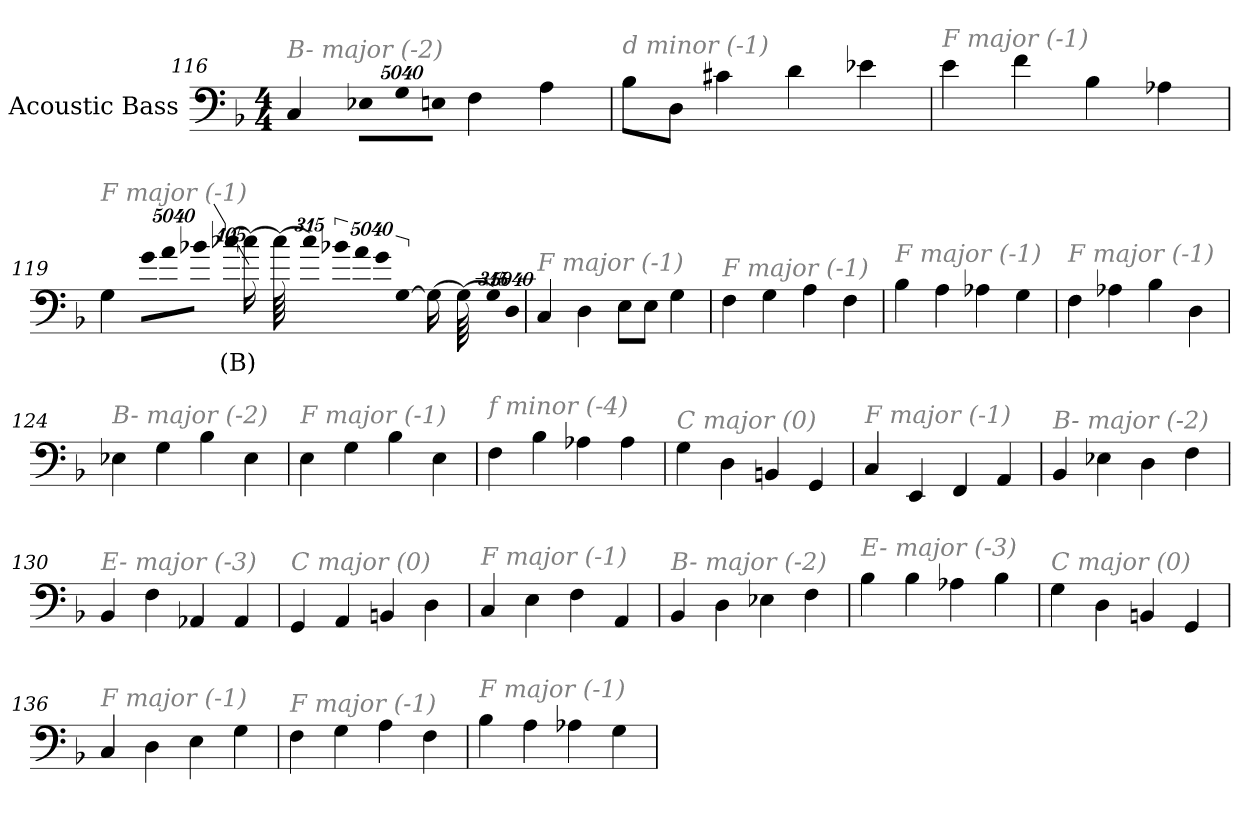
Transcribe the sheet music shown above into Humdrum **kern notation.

**kern	**text
*part1	*part1
*staff1	*staff1
*I"Acoustic Bass	*
*clefF4	*
*ITrd7c12	*
*k[b-]	*
*F:	*
*M4/4	*
=116	=116
!LO:TX:i:color=#808080:t=B- major (-2)	!
4CC	.
!LO:N:vis=8	!
40320%3347EE-XL	.
!LO:N:vis=8	!
40320%3347GG	.
!LO:N:vis=8	!
40320%3347EEnJ	.
4FF	.
4AA	.
=117	=117
!LO:TX:i:color=#808080:t=d minor (-1)	!
8BB-L	.
8DDJ	.
4C#X	.
4D	.
4E-X	.
=118	=118
!LO:TX:i:color=#808080:t=F major (-1)	!
4E	.
4F	.
4BB-	.
4AA-X	.
=119	=119
!LO:TX:i:color=#808080:t=F major (-1)	!
4GG	.
!LO:N:vis=8	!
40320%3347GL	.
!LO:N:vis=8	!
40320%3347A	.
!LO:N:vis=8	!
40320%3347B-XJ	.
!LO:N:vis=1024	!
[13440%13c-XiL	(B)
16c-iL_	.
64c-iL_	.
!LO:N:vis=256	!
20160%79c-iL]	.
!LO:N:vis=8	!
40320%3347B-X	.
!LO:N:vis=8	!
40320%3347AJ	.
!LO:N:vis=8	!
40320%3347GL	.
!LO:N:vis=1024	!
[13440%13GG	.
16GG_	.
64GG_	.
!LO:N:vis=256	!
20160%79GG]	.
!LO:N:vis=8	!
40320%3347DDJ	.
=120	=120
!LO:TX:i:color=#808080:t=F major (-1)	!
4CC	.
4DD	.
8EEL	.
8EEJ	.
4GG	.
=121	=121
!LO:TX:i:color=#808080:t=F major (-1)	!
4FF	.
4GG	.
4AA	.
4FF	.
=122	=122
!LO:TX:i:color=#808080:t=F major (-1)	!
4BB-	.
4AA	.
4AA-X	.
4GG	.
=123	=123
!LO:TX:i:color=#808080:t=F major (-1)	!
4FF	.
4AA-X	.
4BB-	.
4DD	.
=124	=124
!LO:TX:i:color=#808080:t=B- major (-2)	!
4EE-X	.
4GG	.
4BB-	.
4EE-	.
=125	=125
!LO:TX:i:color=#808080:t=F major (-1)	!
4EE	.
4GG	.
4BB-	.
4EE	.
=126	=126
!LO:TX:i:color=#808080:t=f minor (-4)	!
4FF	.
4BB-	.
4AA-X	.
4AA-	.
=127	=127
!LO:TX:i:color=#808080:t=C major (0)	!
4GG	.
4DD	.
4BBBn	.
4GGG	.
=128	=128
!LO:TX:i:color=#808080:t=F major (-1)	!
4CC	.
4EEE	.
4FFF	.
4AAA	.
=129	=129
!LO:TX:i:color=#808080:t=B- major (-2)	!
4BBB-	.
4EE-X	.
4DD	.
4FF	.
=130	=130
!LO:TX:i:color=#808080:t=E- major (-3)	!
4BBB-	.
4FF	.
4AAA-X	.
4AAA-	.
=131	=131
!LO:TX:i:color=#808080:t=C major (0)	!
4GGG	.
4AAA	.
4BBBn	.
4DD	.
=132	=132
!LO:TX:i:color=#808080:t=F major (-1)	!
4CC	.
4EE	.
4FF	.
4AAA	.
=133	=133
!LO:TX:i:color=#808080:t=B- major (-2)	!
4BBB-	.
4DD	.
4EE-X	.
4FF	.
=134	=134
!LO:TX:i:color=#808080:t=E- major (-3)	!
4BB-	.
4BB-	.
4AA-X	.
4BB-	.
=135	=135
!LO:TX:i:color=#808080:t=C major (0)	!
4GG	.
4DD	.
4BBBn	.
4GGG	.
=136	=136
!LO:TX:i:color=#808080:t=F major (-1)	!
4CC	.
4DD	.
4EE	.
4GG	.
=137	=137
!LO:TX:i:color=#808080:t=F major (-1)	!
4FF	.
4GG	.
4AA	.
4FF	.
=138	=138
!LO:TX:i:color=#808080:t=F major (-1)	!
4BB-	.
4AA	.
4AA-X	.
4GG	.
=	=
*-	*-
